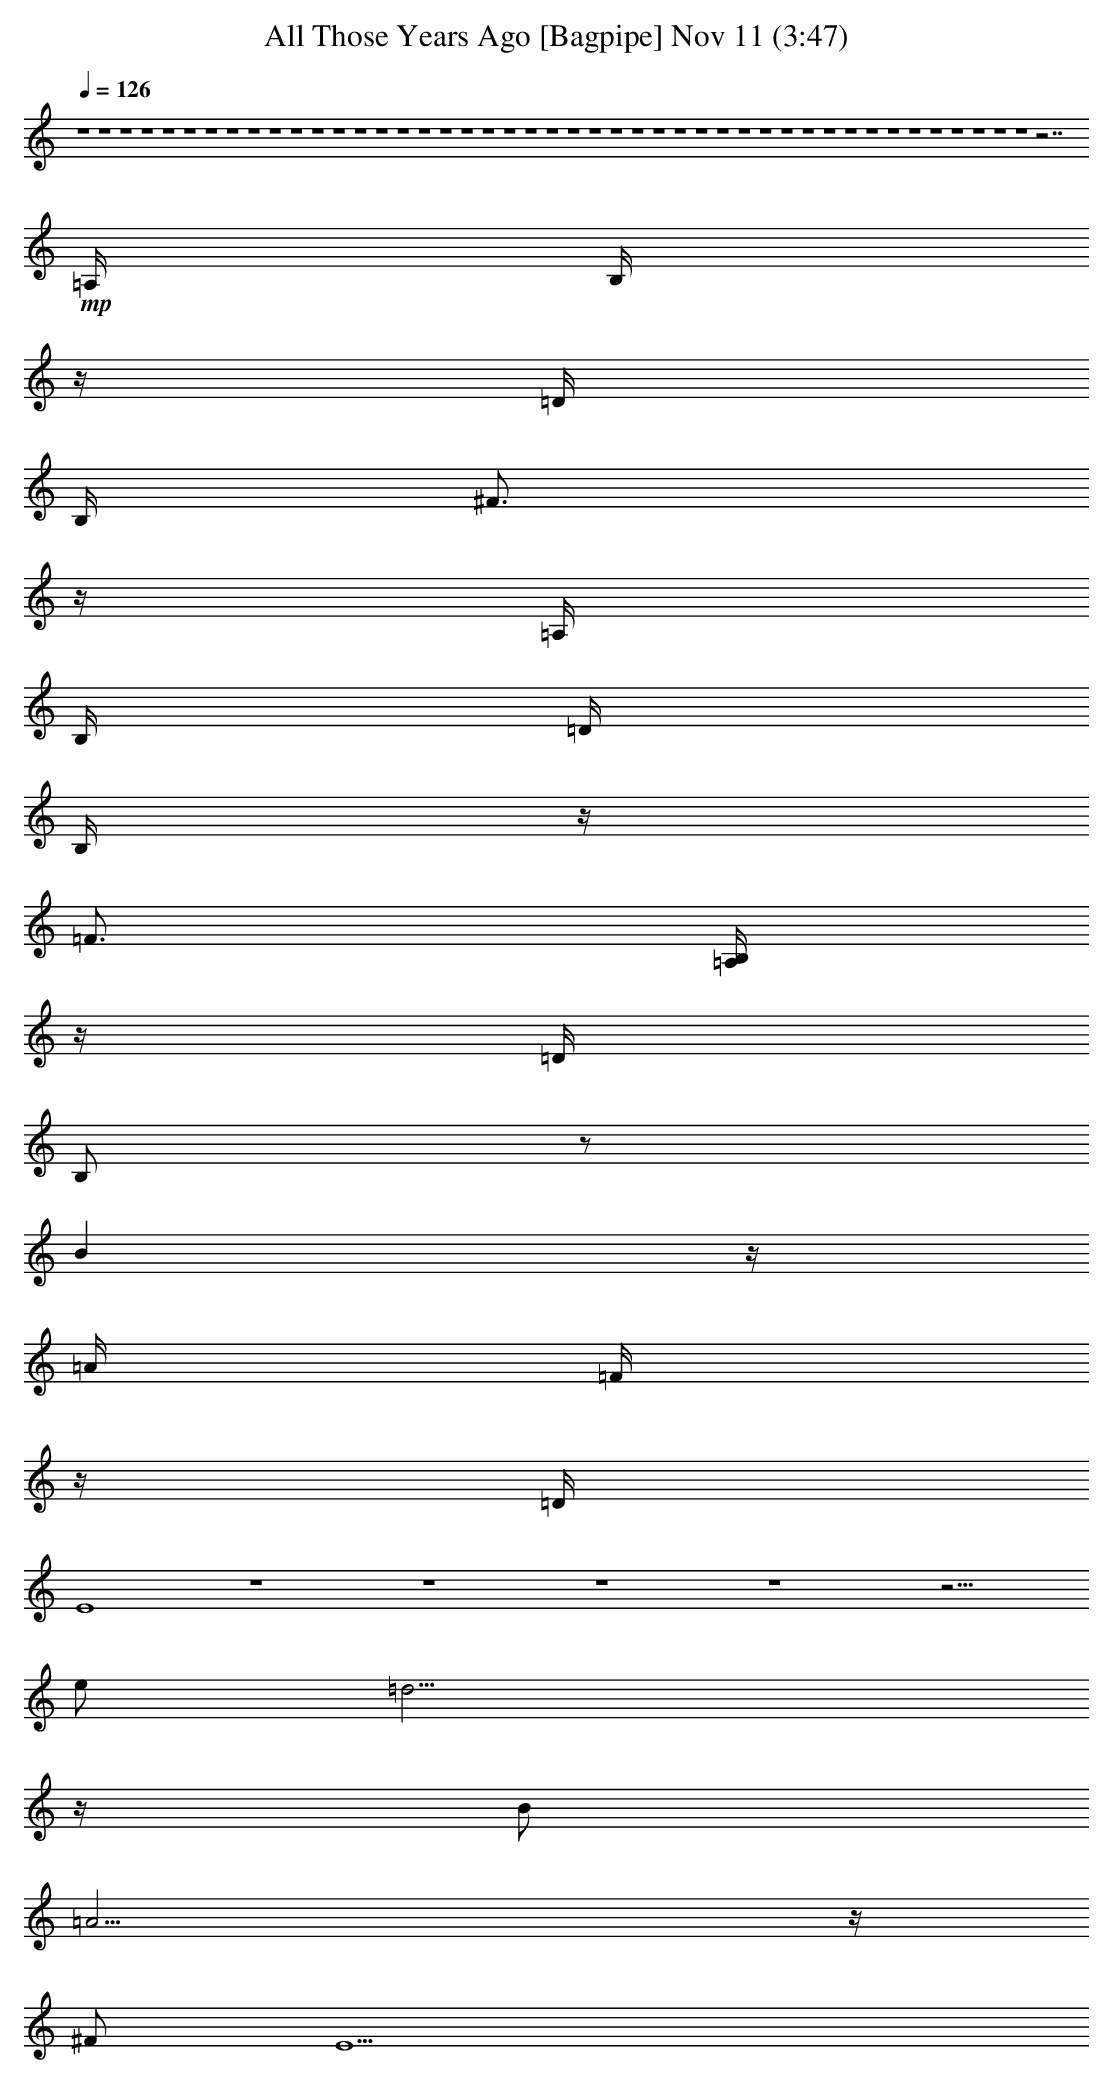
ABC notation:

X:1
T: All Those Years Ago [Bagpipe] Nov 11 (3:47)
L: 1/4
K: C
Q: 1/4=126
z4 z4 z4 z4 z4 z4 z4 z4 z4 z4 z4 z4 z4 z4 z4 z4 z4 z4 z4 z4 z4 z4 z4 z4 z4 z4 z4 z4 z4 z4 z4 z4 z4 z4 z4 z4 z4 z4 z4 z4 z4 z4 z4 z4 z4 z7/2
+mp+ =A,/4
B,/4
z/4
=D/4
B,/4
^F3/4
z/4
=A,/4
B,/4
=D/4
B,/4
z/4
=F3/4
[=A,/4B,/4]
z/4
=D/4
B,/2
z/2
B
z/4
=A/4
=F/4
z/4
=D/4
E4
z4 z4 z4 z4 z13/4
e/2
=d13/4
z/4
B/2
=A13/4
z/4
^F/2
E9/2
